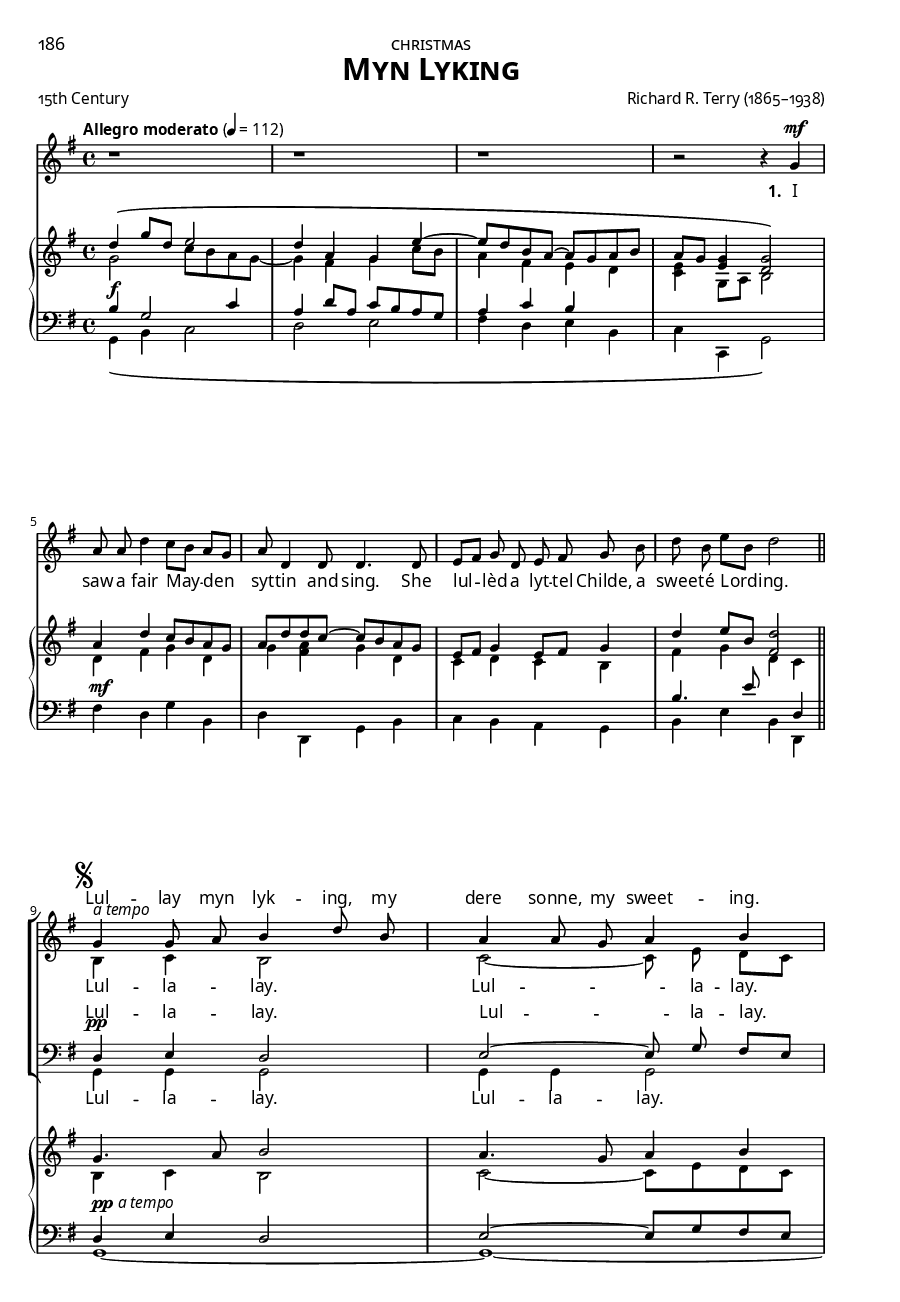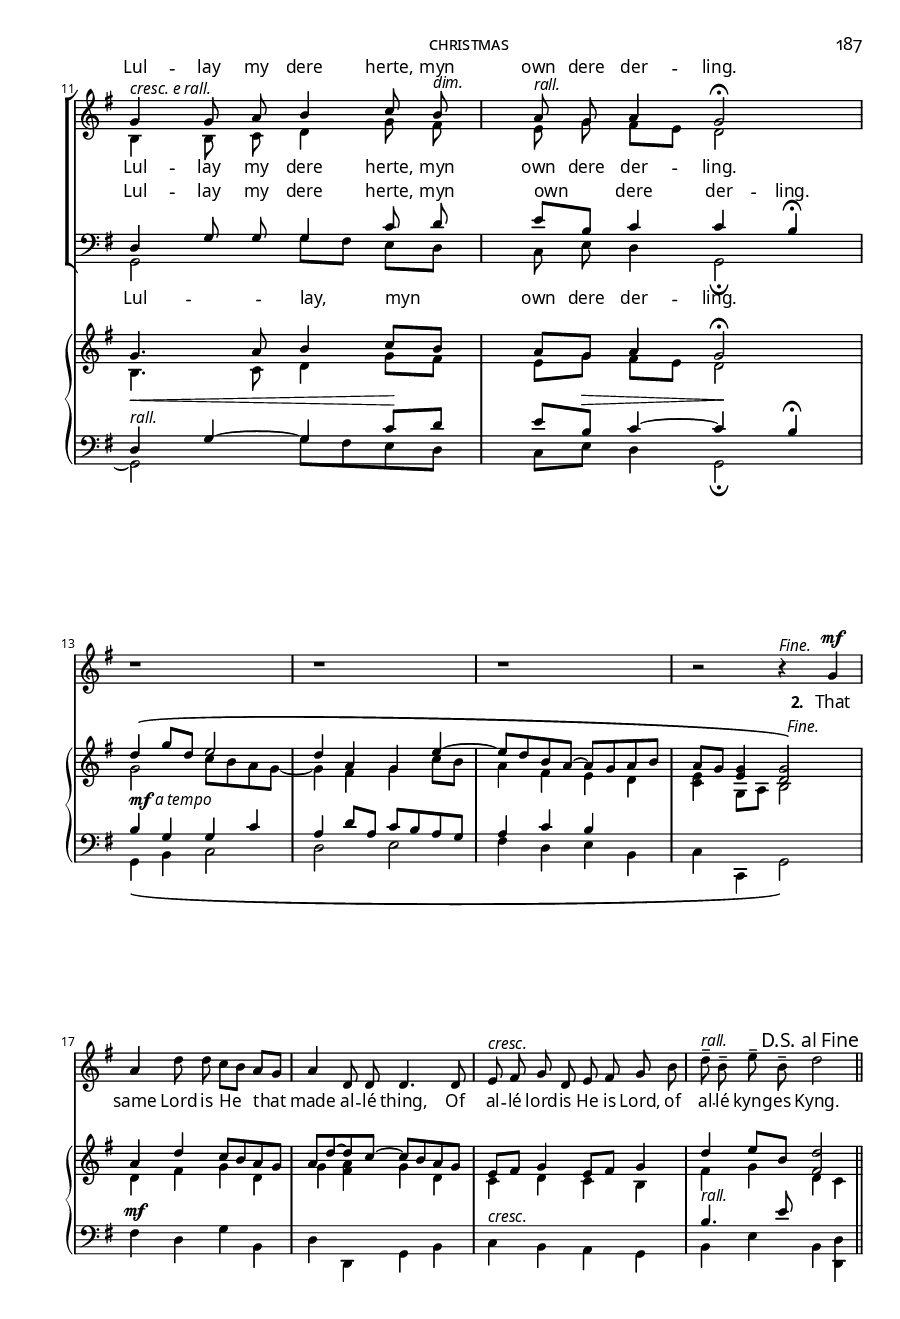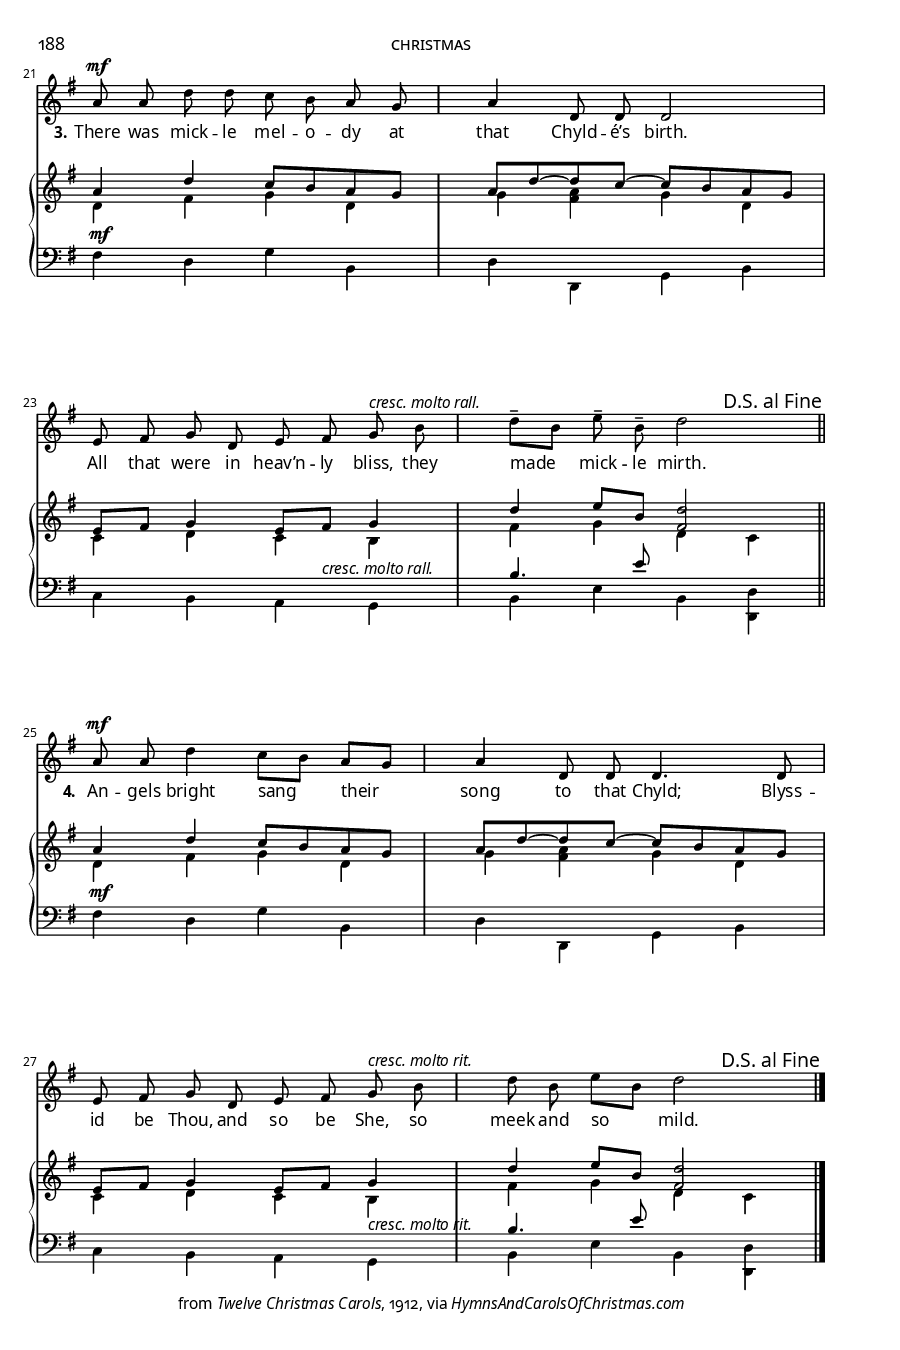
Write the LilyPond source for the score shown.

\version "2.14.2"
\include "util.ly"
\header {
  title = \markup{\override #'(font-name . "Garamond Premier Pro Semibold"){ \abs-fontsize #15 \smallCapsOldStyle"Myn Lyking"}}
  poet = \markup\oldStyleNum"15th Century"
  composer = \markup\oldStyleNum"Richard R. Terry (1865–1938)"
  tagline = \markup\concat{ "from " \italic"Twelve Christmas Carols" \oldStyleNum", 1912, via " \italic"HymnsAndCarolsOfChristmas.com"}
}
\paper {
  paper-height = 9\in
  paper-width = 6\in
  indent = 0\in
  %system-system-spacing = #'((basic-distance . 10) (padding . 0))
  system-system-spacing =
    #'((basic-distance . 0)
       (minimum-distance . 0)
       (padding . -5)
       (stretchability . 100))
  ragged-last-bottom = ##f
  ragged-bottom = ##f
  two-sided = ##t
  inner-margin = 0.5\in
  outer-margin = 0.25\in
  top-margin = 0.25\in
  bottom-margin = 0.25\in
  first-page-number = #186
  print-first-page-number = ##t
  headerLine = \markup{\override #'(font-name . "Garamond Premier Pro") \smallCapsOldStyle"christmas"}
  oddHeaderMarkup = \markup\fill-line{
     \override #'(font-name . "Garamond Premier Pro")\abs-fontsize #8.5
     \combine 
        \fill-line{"" \on-the-fly #print-page-number-check-first
        \oldStylePageNum""
        }
        \fill-line{\headerLine}
  }
  evenHeaderMarkup = \markup {
     \override #'(font-name . "Garamond Premier Pro")\abs-fontsize #8.5
     \combine
        \on-the-fly #print-page-number-check-first
        \oldStylePageNum""
        \fill-line{\headerLine}
  }
}
#(set-global-staff-size 13.5) \paper{ #(define fonts (make-pango-font-tree "GoudyOlSt BT" "Garamond Premier Pro" "Garamond Premier Pro" (/ 13.5 20))) }
global = {
  \key g \major
  \time 4/4
  \autoBeamOff
  \override DynamicLineSpanner #'staff-padding = #0.0
  \override DynamicLineSpanner #'Y-extent = #'(-0 . 0)
  \mergeDifferentlyHeadedOn
  \mergeDifferentlyDottedOn
}
verseRests = { r1 | r1 | r1 | r2 r4 }
verseRestsII = { r1 | r1 | r1 | r2 r4^\markup\italic"Fine." }
verseMusic = \relative c'' {
  g4^\mf |
  
  a8 a d4 c8[ b] a[ g] |
  a d,4 d8 d4. d8 |
  e[ fis] g d e fis g b |
  d b e[ b] d2 \bar "||" \break
}
verseMusicII = \relative c'' {
  g4^\mf |
  
  a4 d8 d c8[ b] a[ g] |
  a4 d,8 d d4. d8 |
  e^\markup\italic"cresc." fis g d e fis g b |
  d--^\markup\italic"rall." b-- e-- b-- d2 \bar "||" 
  \once \override Score.RehearsalMark #'break-visibility = #end-of-line-visible
  \once \override Score.RehearsalMark #'self-alignment-X = #RIGHT
  \mark "D.S. al Fine"
  \break 
  
  a8^\mf a d d c8 b a g |
  a4 d,8 d d2 |
  e8 fis g d e fis g^\markup\italic"cresc. molto rall." b |
  d[-- b] e-- b-- d2 \bar "||"
  \once \override Score.RehearsalMark #'break-visibility = #end-of-line-visible
  \once \override Score.RehearsalMark #'self-alignment-X = #RIGHT
  \mark "D.S. al Fine"
  \break 
  
  a8^\mf a d4 c8[ b] a[ g] |
  a4 d,8 d d4. d8 |
  e fis g d e fis g^\markup\italic"cresc. molto rit." b |
  d b e[ b] d2 \bar "|."
  \once \override Score.RehearsalMark #'break-visibility = #end-of-line-visible
  \once \override Score.RehearsalMark #'self-alignment-X = #RIGHT
  \mark "D.S. al Fine"
}

sopMusic = \relative c'' {
  \mark \markup { \musicglyph #"scripts.segno" }
  g4^\markup\italic"a tempo" g8 a b4 d8 b |
  a4 a8 g a4 b |
  g^\markup\italic"cresc. e rall." g8 a b4 c8 b^\markup\italic"dim." |
  a^\markup\italic"rall." g a4 g2\fermata \break
}
verseWords = \lyricmode {
  \set stanza = #"1. "
  I saw a fair May -- den syt -- tin and sing.
  She lul -- lèd a lyt -- tel Childe, a swee -- té Lord -- ing.
  
  \repeat unfold 21 {\skip1}
  \set stanza = #"2. "
  That same Lord is He that made al -- lé thing,
  Of al -- lé lord -- is He is Lord, of al -- lé kyng -- es Kyng.
  
%8.5x11g  \override LyricText #'font-size = #0.8
  \set stanza = #"3."
  There was mick -- le mel -- o -- dy at that Chyld -- é’s birth.
  All that were in heav’n -- ly bliss, they made mick -- le mirth.
  
%8.5x11g  \override LyricText #'font-size = #1.3
  \set stanza = #"4. "
  An -- gels bright sang their song to that Chyld;
  Blyss -- id be Thou, and so be She, so meek and so mild.
}
sopWords = \lyricmode {
  \repeat unfold 22 {\skip1}
  Lul -- lay myn lyk -- ing, my dere sonne, my sweet -- ing.
  Lul -- lay my dere herte, myn own dere der -- ling.
}

altoMusic = \relative c' {
  b4 c b2 |
  c~ c8 e d[ c] |
  b4 b8 c d4 g8 fis |
  e g fis[ e] d2
}
altoWords = \lyricmode {
  Lul -- la -- lay.
  Lul -- la -- lay.
  Lul -- lay my dere herte, myn own dere der -- ling.
}
altoWordsII = \lyricmode {
%\markup\italic
  \set stanza = #"2. "
  \set ignoreMelismata = ##t
}
altoWordsIII = \lyricmode {
  \set stanza = #"3. "
  \set ignoreMelismata = ##t
}
altoWordsIV = \lyricmode {
  \set stanza = #"4. "
  \set ignoreMelismata = ##t
}
altoWordsV = \lyricmode {
  \set stanza = #"5. "
  \set ignoreMelismata = ##t
}
altoWordsVI = \lyricmode {
  \set stanza = #"6. "
  \set ignoreMelismata = ##t
}
tenorMusic = \relative c' {
  d,4^\pp e d2 |
  e~ e8 g fis[ e] |
  d4 g8 g g4 c8 d |
  e[ b] c4 c b\fermata
}
tenorWords = \lyricmode {
  Lul -- la -- lay.
  Lul -- la -- lay.
  Lul -- lay my dere herte, myn own dere der -- ling.
}

bassMusic = \relative c {
  g4 g g2 |
  g4 g g2 |
  g2 g'8[ fis] e[ d] |
  c e d4 g,2\fermata
}
bassWords = \lyricmode {
  Lul -- la -- lay.
  Lul -- la -- lay.
  Lul -- lay, myn own dere der -- ling.
}

chorusRests = { s1*8 }

pianoRH = \relative c' {
  << \new Voice { \voiceOne 
                  d'4\( g8[ d] e2 |
                  d4 a g e'~ |
                  e8[ d b a]~ a[ g a b] |
                  a[ g] <g e>4 <g d>2\) |
                  
                  a4 d c8[ b a g] |
                  a[ d d c]~ c[ b a g] |
                  e[ fis] g4 e8[ fis] g4 |
                  d' e8[ b] <d fis,>2 |
                  
                  g,4. a8 b2 |
                  a4. g8 a4 b |
                  g4. a8 b4 c8[ b] |
                  a[ g] a4 g2\fermata |
                  
                  
                  d'4\( g8[ d] e2 |
                  d4 a g e'~ |
                  e8[ d b a]~ a[ g a b] |
                  a[ g] <g e>4 <g d>2\) |
                  
                  a4 d c8[ b a g] |
                  a[ d~ d c]~ c[ b a g] |
                  e[ fis] g4 e8[ fis] g4 |
                  d' e8[ b] <d fis,>2 |
                  
                  a4 d c8[ b a g] |
                  a[ d~ d c]~ c[ b a g] |
                  e[ fis] g4 e8[ fis] g4 |
                  d' e8[ b] <d fis,>2 |
                  
                  a4 d c8[ b a g] |
                  a[ d~ d c]~ c[ b a g] |
                  e[ fis] g4 e8[ fis] g4 |
                  d' e8[ b] <d fis,>2 |
                }
     \new Voice { \voiceTwo
                  g,2 c8[ b a g]~ |
                  g4 fis g c8[ b] |
                  a4 fis e d |
                  <c e> g8[ a] b2 |
                  
                  d4 fis g d |
                  g <a fis> g d |
                  c d c b |
                  fis' g d c |
                  
                  b c b2 |
                  c~ c8[ e d c] |
                  b4. c8 d4 g8[ fis] |
                  e[ g] fis[ e] d2 |
                  
                  
                  g2 c8[ b a g]~ |
                  g4 fis g c8[ b] |
                  a4 fis e d |
                  <c e> g8[ a] << b2 { s16 s4..^\markup\italic"Fine."} >> |
                  
                  d4 fis g d |
                  g <a fis> g d |
                  c d c b |
                  fis' g d c |
                  
                  d4 fis g d |
                  g <a fis> g d |
                  c d c b |
                  fis' g d c |
                  
                  d4 fis g d |
                  g <a fis> g d |
                  c d c b |
                  fis' g d c |
                }
  >>
}
pianoLH = \relative c' {
  << \new Voice { \voiceOne 
                  b4^\f g2 c4 |
                  a d8[ a] c[ b a g] |
                  a4 c b s |
                  s1 |
                  
                  s1^\mf |
                  s1 |
                  s1 |
                  b4. e8 s4 d,4 |
                  
                  d4^\markup{\dynamic"pp" \italic "a tempo"} e d2 |
                  e2~ e8[ g fis e] |
                  d4^\markup\italic"rall."^\< g~ g c8[\! d] |
                  e[ b]^\> c4~ c\! b\fermata |
                  
                  
                  b4^\markup{\dynamic"mf" \italic"a tempo"} g4 g c |
                  a d8[ a] c[ b a g] |
                  a4 c b s |
                  s2. s4 |
                  
                  s1^\mf |
                  s1 |
                  s1^\markup\italic"cresc." |
                  b4.^\markup\italic"rall." e8 s2 |
                  
                  s1^\mf |
                  s1 |
                  s2 s8 s4.^\markup\italic"cresc. molto rall." |
                  b4. e8 s2 |
                  
                  s1^\mf |
                  s1 |
                  s2 s4 s^\markup\italic"cresc. molto rit." |
                  b4. e8 s2 |
                }
     \new Voice { \voiceTwo
                  g,,4\( b c2 |
                  d e |
                  fis4 d e b |
                  c c, g'2\) |
                  
                  fis'4 d g b, |
                  d d, g  b |
                  c b a g |
                  b e b d, |
                  
                  g1~ |
                  g~ |
                  g2 g'8[ fis e d] |
                  c[ e] d4 g,2\fermata
                  
                  
                  g4\( b c2 |
                  d e |
                  fis4 d e b |
                  c c, g'2\) |
                  
                  fis'4 d g b, |
                  d d, g  b |
                  c b a g |
                  b e b <d d,> |
                  
                  fis4 d g b, |
                  d d, g  b |
                  c b a g |
                  b e b <d d,> |
                  
                  fis4 d g b, |
                  d d, g  b |
                  c b a g |
                  b e b <d d,> |
                }
  >>
}

\score {
  <<
   \new ChoirStaff <<
    \new Staff = women <<
      \new Voice = "sopranos" { \global \tempo "Allegro moderato" 4 = 112 \verseRests \verseMusic \voiceOne \sopMusic \oneVoice \verseRestsII \verseMusicII }
      \new Voice = "altos" { \voiceTwo \global \chorusRests \altoMusic }
    >>
    \new Lyrics \with { alignAboveContext = #"women" \override VerticalAxisGroup #'nonstaff-relatedstaff-spacing = #'((basic-distance . 1))} \lyricsto "sopranos" \sopWords
    \new Lyrics = "altosVI"  \with { alignBelowContext = #"women"} \lyricsto "altos" \altoWordsVI
    \new Lyrics = "altosV"  \with { alignBelowContext = #"women"} \lyricsto "altos" \altoWordsV
    \new Lyrics = "altosIV"  \with { alignBelowContext = #"women"} \lyricsto "altos" \altoWordsIV
    \new Lyrics = "altosIII"  \with { alignBelowContext = #"women"} \lyricsto "altos" \altoWordsIII
    \new Lyrics = "altosII"  \with { alignBelowContext = #"women"} \lyricsto "altos" \altoWordsII
    \new Lyrics = "altos"  \with { alignBelowContext = #"women"} \lyricsto "altos" \altoWords
    \context Lyrics = "altos" \lyricsto "sopranos" \verseWords
   \new Staff = men <<
      \clef bass
      \new Voice = "tenors" { \voiceOne \global \chorusRests \tenorMusic }
      \new Voice = "basses" { \voiceTwo \global \chorusRests \bassMusic }
    >>
    \new Lyrics \with { alignAboveContext = #"men" \override VerticalAxisGroup #'nonstaff-relatedstaff-spacing = #'((basic-distance . 1)) } \lyricsto "tenors" \tenorWords
    \new Lyrics \with { alignBelowContext = #"men" \override VerticalAxisGroup #'nonstaff-relatedstaff-spacing = #'((basic-distance . 1)) } \lyricsto "basses" \bassWords
  >>
    \new PianoStaff << \new Staff { \global \new Voice { \pianoRH } } \new Staff { \global \clef "bass" \pianoLH } >>
  >>
  \layout {
    \context {
      \Score
      \override SpacingSpanner #'base-shortest-duration = #(ly:make-moment 1 2)
      \override SpacingSpanner #'common-shortest-duration = #(ly:make-moment 1 2)
    }
    \context {
      % Remove all empty staves
      \Staff \RemoveEmptyStaves \override VerticalAxisGroup #'remove-first = ##t
    }
  }
}
